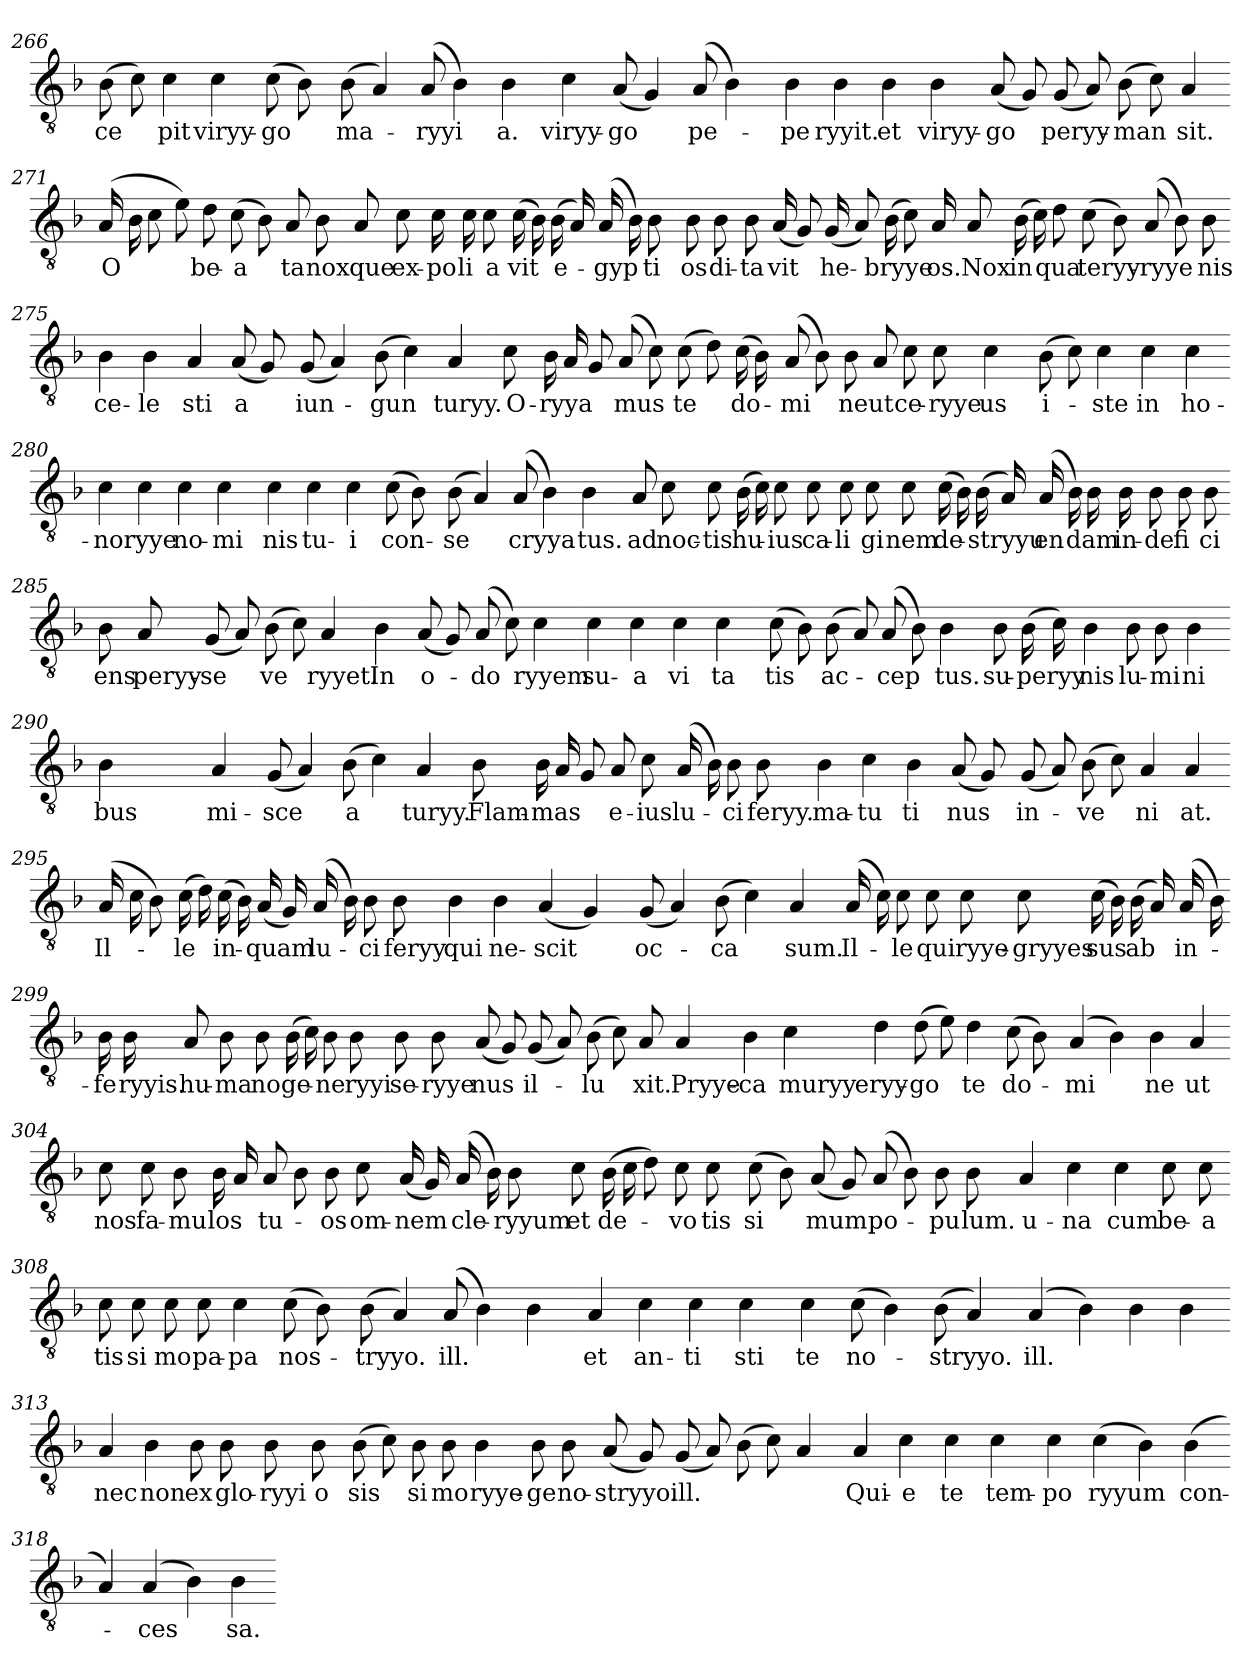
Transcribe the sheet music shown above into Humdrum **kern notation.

**kern	**text
*part1	*part1
*staff1	*staff1
*clefGv2	*
*k[b-]	*
=266	=266
(8B-	ce
8c)	.
4c	-pit
4c	viryy-
(8c	-go
8B-)	.
=267-	=267-
(8B-	ma-
4A)	.
(8A	ryyi
4B-)	.
4B-	-a.
=268-	=268-
4c	viryy-
(8A	-go
4G)	.
(8A	pe-
4B-)	.
=269-	=269-
4B-	pe
4B-	-ryyit.
4B-	et
4B-	viryy-
=270-	=270-
(8A	-go
8G)	.
(8G	peryy-
8A)	.
(8B-	man
8c)	.
4A	-sit.
=271-	=271-
(16A	O
16B-	.
8c	.
8e)	.
8d	be-
(8c	a
8B-)	.
8A	-ta
8B-	nox
=272-	=272-
8A	que
8c	ex-
16c	po
16c	li
8c	a
(16c	-vit
16B-)	.
(16B-	e-
16A)	.
(16A	gyp
16B-)	.
8B-	ti
=273-	=273-
8B-	-os
8B-	di-
8B-	ta
(16A	-vit
8G)	.
(16G	he-
8A)	.
(16B-	bryye
8c)	.
16A	-os.
=274-	=274-
8A	Nox
(16B-	in
16c)	.
8d	qua
(8c	teryy-
8B-)	.
(8A	ryye
8B-)	.
8B-	-nis
=275-	=275-
4B-	ce-
4B-	le
4A	sti
(8A	-a
8G)	.
=276-	=276-
(8G	iun-
4A)	.
(8B-	gun
4c)	.
4A	-turyy.
=277-	=277-
8c	O-
16B-	ryya
16A	.
8G	.
(8A	-mus
8c)	.
(8c	te
8d)	.
(16c	do-
16B-)	.
=278-	=278-
(8A	mi
8B-)	.
8B-	-ne
8A	ut
8c	ce-
8c	ryye
4c	-us
=279-	=279-
(8B-	i-
8c)	.
4c	-ste
4c	in
4c	ho-
=280-	=280-
4c	no
4c	-ryye
4c	no-
4c	mi
=281-	=281-
4c	-nis
4c	tu-
4c	-i
(8c	con-
8B-)	.
=282-	=282-
(8B-	se
4A)	.
(8A	cryya
4B-)	.
4B-	-tus.
=283-	=283-
8A	ad
8c	noc-
8c	-tis
(16B-	hu-
16c)	.
8c	-ius
8c	ca-
8c	li
8c	gi
=284-	=284-
8c	-nem
(16c	de-
16B-)	.
(16B-	stryyu
16A)	.
(16A	en
16B-)	.
16B-	-dam
16B-	in-
8B-	de
8B-	fi
8B-	ci
=285-	=285-
8B-	-ens
8A	peryy-
(8G	se
8A)	.
(8B-	ve
8c)	.
4A	-ryyet.
=286-	=286-
4B-	In
(8A	o-
8G)	.
(8A	do
8c)	.
4c	-ryyem
=287-	=287-
4c	su-
4c	a
4c	vi
4c	ta
=288-	=288-
(8c	-tis
8B-)	.
(8B-	ac-
8A)	.
(8A	cep
8B-)	.
4B-	-tus.
=289-	=289-
8B-	su-
(16B-	peryy
16c)	.
4B-	-nis
8B-	lu-
8B-	mi
4B-	ni
=290-	=290-
4B-	-bus
2ryy	.
4A	mi-
=291-	=291-
(8G	sce
4A)	.
(8B-	a
4c)	.
4A	-turyy.
=292-	=292-
8B-	Flam-
16B-	-mas
16A	.
8G	.
8A	e-
8c	-ius
(16A	lu-
16B-)	.
8B-	ci
8B-	-feryy.
=293-	=293-
4B-	ma-
4c	tu
4B-	ti
(8A	-nus
8G)	.
=294-	=294-
(8G	in-
8A)	.
(8B-	ve
8c)	.
4A	ni
4A	-at.
=295-	=295-
(16A	Il-
16c	.
8B-)	.
(16c	-le
16d)	.
(16c	in-
16B-)	.
(16A	-quam
16G)	.
(16A	lu-
16B-)	.
8B-	ci
8B-	-feryy
=296-	=296-
4B-	qui
4B-	ne-
(4A	-scit
4G)	.
=297-	=297-
(8G	oc-
4A)	.
(8B-	ca
4c)	.
4A	-sum.
=298-	=298-
(16A	Il-
16c)	.
8c	-le
8c	qui
8c	ryye-
8c	gryyes
(16c	-sus
16B-)	.
(16B-	ab
16A)	.
(16A	in-
16B-)	.
=299-	=299-
16B-	fe
16B-	-ryyis.
8A	hu-
8B-	ma
8B-	-no
(16B-	ge-
16c)	.
8B-	ne
8B-	-ryyi
8B-	se-
=300-	=300-
8B-	ryye
(8A	-nus
8G)	.
(8G	il-
8A)	.
(8B-	lu
8c)	.
8A	-xit.
=301-	=301-
4A	Pryye-
4B-	ca
4c	-muryy
4ryy	.
=302-	=302-
4d	eryy-
(8d	-go
8e)	.
4d	te
(8c	do-
8B-)	.
=303-	=303-
(4A	mi
4B-)	.
4B-	-ne
4A	ut
=304-	=304-
8c	nos
8c	fa-
8B-	mu
16B-	-los
16A	.
8A	tu-
8B-	.
8B-	-os
8c	om-
=305-	=305-
(16A	-nem
16G)	.
(16A	cle-
16B-)	.
8B-	-ryyum
8c	et
(16B-	de-
16c	.
8d)	.
8c	vo
8c	tis
=306-	=306-
(8c	si
8B-)	.
(8A	-mum
8G)	.
(8A	po-
8B-)	.
8B-	pu
8B-	-lum.
=307-	=307-
4A	u-
4c	-na
4c	cum
8c	be-
8c	a
=308-	=308-
8c	tis
8c	si
8c	-mo
8c	pa-
4c	-pa
(8c	nos-
8B-)	.
=309-	=309-
(8B-	-tryyo.
4A)	.
(8A	ill.
4B-)	.
4B-	.
=310-	=310-
4A	et
4c	an-
4c	ti
4c	sti
=311-	=311-
4c	-te
(8c	no-
4B-)	.
(8B-	-stryyo.
4A)	.
=312-	=312-
(4A	ill.
4B-)	.
4B-	.
4B-	.
=313-	=313-
4A	nec
4B-	non
8B-	ex
8B-	glo-
8B-	ryyi
8B-	o
=314-	=314-
(8B-	sis
8c)	.
8B-	si
8B-	-mo
4B-	ryye-
8B-	-ge
8B-	no-
=315-	=315-
(8A	-stryyo.
8G)	.
(8G	ill.
8A)	.
(8B-	.
8c)	.
4A	.
=316-	=316-
4A	Qui-
4c	e
4c	-te
4c	tem-
=317-	=317-
4c	po
(4c	-ryyum
4B-)	.
(4B-	con-
=318-	=318-
4A)	.
(4A	ces
4B-)	.
4B-	-sa.
=-	=-
*-	*-
